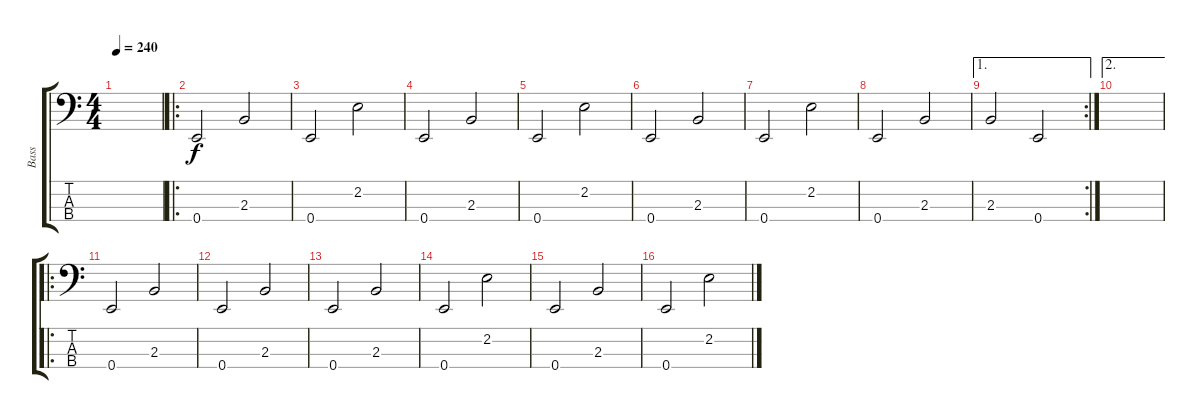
\track ("Bass" "Bass") {instrument slapbass1}
\staff {score tabs}
\tuning (G2 D2 A1 E1) {hide}
\ts (4 4)
\tempo 240
\clef f4
\ks c
|
\ro
0.4.2 2.3.2 |
0.4.2 2.2.2 |
0.4.2 2.3.2 |
0.4.2 2.2.2 |
0.4.2 2.3.2 |
0.4.2 2.2.2 |
0.4.2 2.3.2 |
\ae 1
\rc 2
2.3.2 0.4.2 |
\ae 2
|
\ro
0.4.2 2.3.2 |
0.4.2 2.3.2 |
0.4.2 2.3.2 |
0.4.2 2.2.2 |
0.4.2 2.3.2 |
0.4.2 2.2.2
